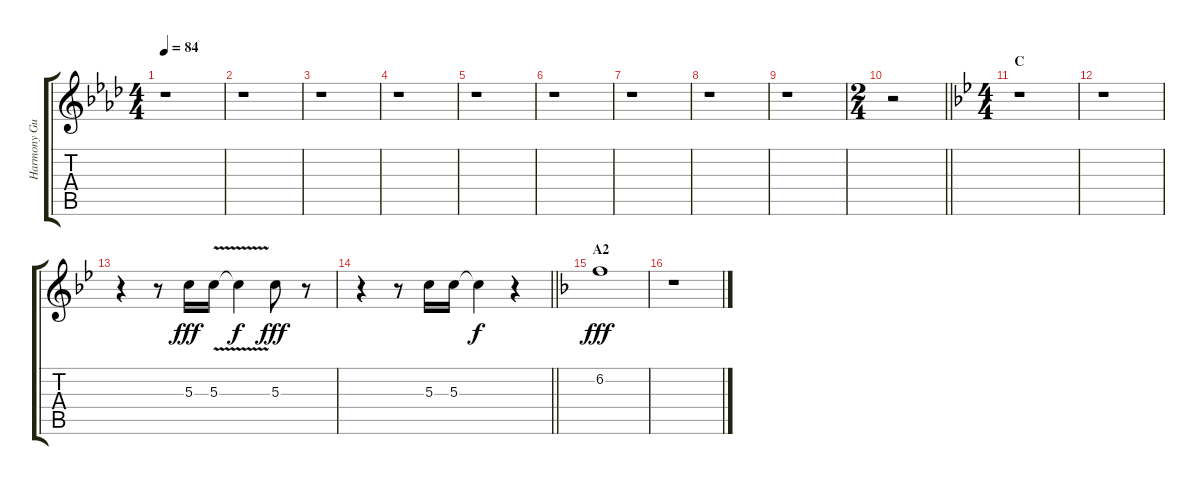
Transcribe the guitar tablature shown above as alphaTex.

\track ("Harmony Guitar 2" "Harmony Gu") {instrument distortionguitar}
\staff {score tabs}
\tuning (E4 B3 G3 D3 A2 E2) {hide}
\ts (4 4)
\tempo 84
\clef g2
\ks ab
r.1{dy fff} |
r.1 |
r.1 |
r.1 |
r.1 |
r.1 |
r.1 |
r.1 |
r.1 |
\ts (2 4)
\barLineRight lightlight
r.2 |
\ts (4 4)
\section ("" "C")
\ks bb
r.1 |
r.1{volume 13} |
r.4 r.8 5.3.16 5.3{v}.16 5.3{t}.4{dy f} 5.3.8{dy fff} r.8 |
\barLineRight lightlight
r.4 r.8 5.3.16 5.3.16 5.3{t}.4{dy f} r.4 |
\section ("" "A2")
\ks f
6.2.1{dy fff volume 0} |
r.1
